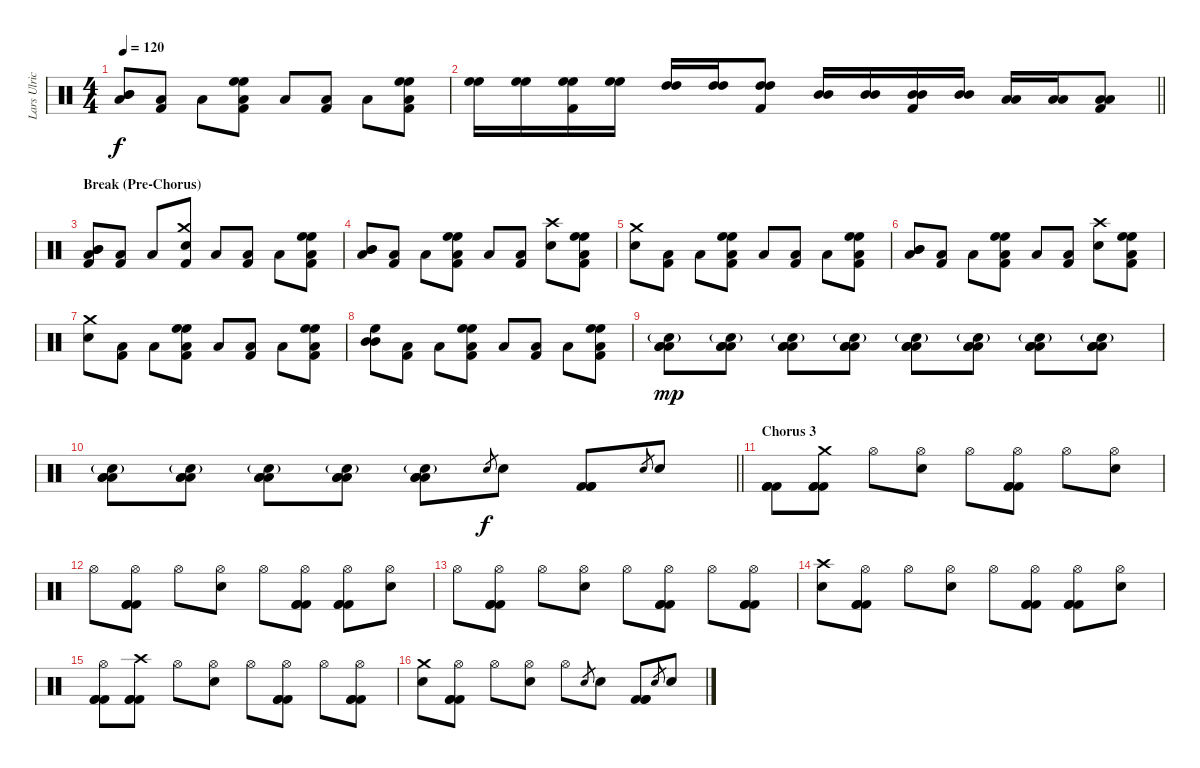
\track ("Lars Ulrich" "Lars Ulric") {instrument percussion}
\staff {score}
\articulation defaults
\ts (4 4)
\tempo 120
\clef neutral
\ks c
("Mid Tom (hit)" "Low Floor Tom (hit)" "Mid Tom (hit)").8{dy f} ("Low Floor Tom (hit)" "Kick (hit) 2").8 "Low Floor Tom (hit)".8 ("High Floor Tom (hit)" "Low Floor Tom (hit)" "High Floor Tom (hit)" "Kick (hit) 2").8 "Low Floor Tom (hit)".8 ("Low Floor Tom (hit)" "Kick (hit) 2").8 "Low Floor Tom (hit)".8 ("High Floor Tom (hit)" "Low Floor Tom (hit)" "High Floor Tom (hit)" "Kick (hit) 2").8 |
\barLineRight lightlight
("High Floor Tom (hit)" "High Floor Tom (hit)").16 ("High Floor Tom (hit)" "High Floor Tom (hit)").16 ("High Floor Tom (hit)" "High Floor Tom (hit)" "Kick (hit) 2").16 ("High Floor Tom (hit)" "High Floor Tom (hit)").16 ("High Tom (hit)" "High Tom (hit)").16 ("High Tom (hit)" "High Tom (hit)").16 ("High Tom (hit)" "High Tom (hit)" "Kick (hit) 2").8 ("Mid Tom (hit)" "Mid Tom (hit)").16 ("Mid Tom (hit)" "Mid Tom (hit)").16 ("Mid Tom (hit)" "Mid Tom (hit)" "Kick (hit) 2").16 ("Mid Tom (hit)" "Mid Tom (hit)").16 ("Low Tom (hit)" "Low Tom (hit)").16 ("Low Tom (hit)" "Low Tom (hit)").16 ("Low Floor Tom (hit)" "Low Floor Tom (hit)" "Kick (hit) 2").8 |
\section ("" "Break (Pre-Chorus)")
("Mid Tom (hit)" "Low Floor Tom (hit)" "Mid Tom (hit)" "Kick (hit) 2").8 ("Low Floor Tom (hit)" "Kick (hit) 2").8 "Low Floor Tom (hit)".8 ("Crash medium (hit)" "Electric Snare (hit)" "Kick (hit) 2").8 "Low Floor Tom (hit)".8 ("Low Floor Tom (hit)" "Kick (hit) 2").8 "Low Floor Tom (hit)".8 ("High Floor Tom (hit)" "Low Floor Tom (hit)" "High Floor Tom (hit)" "Kick (hit) 2").8 |
("Mid Tom (hit)" "Low Floor Tom (hit)" "Mid Tom (hit)").8 ("Low Floor Tom (hit)" "Kick (hit) 2").8 "Low Floor Tom (hit)".8 ("High Floor Tom (hit)" "Low Floor Tom (hit)" "High Floor Tom (hit)" "Kick (hit) 2").8 "Low Floor Tom (hit)".8 ("Low Floor Tom (hit)" "Kick (hit) 2").8 ("Crash high (hit)" "Electric Snare (hit)").8 ("High Floor Tom (hit)" "Low Floor Tom (hit)" "High Floor Tom (hit)" "Kick (hit) 2").8 |
("Crash medium (hit)" "Electric Snare (hit)").8 ("Low Floor Tom (hit)" "Kick (hit) 2").8 "Low Floor Tom (hit)".8 ("High Floor Tom (hit)" "Low Floor Tom (hit)" "High Floor Tom (hit)" "Kick (hit) 2").8 "Low Floor Tom (hit)".8 ("Low Floor Tom (hit)" "Kick (hit) 2").8 "Low Floor Tom (hit)".8 ("High Floor Tom (hit)" "Low Floor Tom (hit)" "High Floor Tom (hit)" "Kick (hit) 2").8 |
("Mid Tom (hit)" "Low Floor Tom (hit)" "Mid Tom (hit)").8 ("Low Floor Tom (hit)" "Kick (hit) 2").8 "Low Floor Tom (hit)".8 ("High Floor Tom (hit)" "Low Floor Tom (hit)" "High Floor Tom (hit)" "Kick (hit) 2").8 "Low Floor Tom (hit)".8 ("Low Floor Tom (hit)" "Kick (hit) 2").8 ("Crash high (hit)" "Electric Snare (hit)").8 ("High Floor Tom (hit)" "Low Floor Tom (hit)" "High Floor Tom (hit)" "Kick (hit) 2").8 |
("Crash medium (hit)" "Electric Snare (hit)").8 ("Low Floor Tom (hit)" "Kick (hit) 2").8 "Low Floor Tom (hit)".8 ("High Floor Tom (hit)" "Low Floor Tom (hit)" "High Floor Tom (hit)" "Kick (hit) 2").8 "Low Floor Tom (hit)".8 ("Low Floor Tom (hit)" "Kick (hit) 2").8 "Low Floor Tom (hit)".8 ("High Floor Tom (hit)" "Low Floor Tom (hit)" "High Floor Tom (hit)" "Kick (hit) 2").8 |
("Mid Tom (hit)" "High Floor Tom (hit)" "Mid Tom (hit)").8 ("Low Floor Tom (hit)" "Kick (hit) 2").8 "Low Floor Tom (hit)".8 ("High Floor Tom (hit)" "Low Floor Tom (hit)" "High Floor Tom (hit)" "Kick (hit) 2").8 "Low Floor Tom (hit)".8 ("Low Floor Tom (hit)" "Kick (hit) 2").8 "Low Floor Tom (hit)".8 ("High Floor Tom (hit)" "Low Floor Tom (hit)" "High Floor Tom (hit)" "Kick (hit) 2").8 |
("Low Floor Tom (hit)" "Low Floor Tom (hit)" "Low Floor Tom (hit)" "Electric Snare (hit)"{g}).8{dy mp volume 8} ("Low Floor Tom (hit)" "Low Floor Tom (hit)" "Low Floor Tom (hit)" "Electric Snare (hit)"{g}).8{volume 16} ("Low Floor Tom (hit)" "Low Floor Tom (hit)" "Low Floor Tom (hit)" "Electric Snare (hit)"{g}).8 ("Low Floor Tom (hit)" "Low Floor Tom (hit)" "Low Floor Tom (hit)" "Electric Snare (hit)"{g}).8 ("Low Floor Tom (hit)" "Low Floor Tom (hit)" "Low Floor Tom (hit)" "Electric Snare (hit)"{g}).8 ("Low Floor Tom (hit)" "Low Floor Tom (hit)" "Low Floor Tom (hit)" "Electric Snare (hit)"{g}).8 ("Low Floor Tom (hit)" "Low Floor Tom (hit)" "Low Floor Tom (hit)" "Electric Snare (hit)"{g}).8 ("Low Floor Tom (hit)" "Low Floor Tom (hit)" "Low Floor Tom (hit)" "Electric Snare (hit)"{g}).8 |
\barLineRight lightlight
("Low Floor Tom (hit)" "Low Floor Tom (hit)" "Low Floor Tom (hit)" "Electric Snare (hit)"{g}).8 ("Low Floor Tom (hit)" "Low Floor Tom (hit)" "Low Floor Tom (hit)" "Electric Snare (hit)"{g}).8 ("Low Floor Tom (hit)" "Low Floor Tom (hit)" "Low Floor Tom (hit)" "Electric Snare (hit)"{g}).8 ("Low Floor Tom (hit)" "Low Floor Tom (hit)" "Low Floor Tom (hit)" "Electric Snare (hit)"{g}).8 ("Low Floor Tom (hit)" "Low Floor Tom (hit)" "Low Floor Tom (hit)" "Electric Snare (hit)"{g}).8 "Electric Snare (hit)".8{gr dy f} "Electric Snare (hit)".8 ("Kick (hit) 2" "Kick (hit) 2" "Kick (hit) 2").8 "Electric Snare (hit)".8{gr} "Electric Snare (hit)".8 |
\section ("" "Chorus 3")
("Kick (hit) 2" "Kick (hit) 2" "Kick (hit) 2").8 ("Crash medium (hit)" "Kick (hit) 2" "Kick (hit) 2" "Kick (hit) 2").8 "Hi-Hat (open)".8 ("Hi-Hat (open)" "Electric Snare (hit)").8 "Hi-Hat (open)".8 ("Hi-Hat (open)" "Kick (hit) 2" "Kick (hit) 2" "Kick (hit) 2").8 "Hi-Hat (open)".8 ("Hi-Hat (open)" "Electric Snare (hit)").8 |
"Hi-Hat (open)".8 ("Hi-Hat (open)" "Kick (hit) 2" "Kick (hit) 2" "Kick (hit) 2").8 "Hi-Hat (open)".8 ("Hi-Hat (open)" "Electric Snare (hit)").8 "Hi-Hat (open)".8 ("Hi-Hat (open)" "Kick (hit) 2" "Kick (hit) 2" "Kick (hit) 2").8 ("Hi-Hat (open)" "Kick (hit) 2" "Kick (hit) 2" "Kick (hit) 2").8 ("Hi-Hat (open)" "Electric Snare (hit)").8 |
"Hi-Hat (open)".8 ("Hi-Hat (open)" "Kick (hit) 2" "Kick (hit) 2" "Kick (hit) 2").8 "Hi-Hat (open)".8 ("Hi-Hat (open)" "Electric Snare (hit)").8 "Hi-Hat (open)".8 ("Hi-Hat (open)" "Kick (hit) 2" "Kick (hit) 2" "Kick (hit) 2").8 "Hi-Hat (open)".8 ("Hi-Hat (open)" "Kick (hit) 2" "Kick (hit) 2" "Kick (hit) 2").8 |
("Crash high (hit)" "Electric Snare (hit)").8 ("Hi-Hat (open)" "Kick (hit) 2" "Kick (hit) 2" "Kick (hit) 2").8 "Hi-Hat (open)".8 ("Hi-Hat (open)" "Electric Snare (hit)").8 "Hi-Hat (open)".8 ("Hi-Hat (open)" "Kick (hit) 2" "Kick (hit) 2" "Kick (hit) 2").8 ("Hi-Hat (open)" "Kick (hit) 2" "Kick (hit) 2" "Kick (hit) 2").8 ("Hi-Hat (open)" "Electric Snare (hit)").8 |
("Hi-Hat (open)" "Kick (hit) 2" "Kick (hit) 2" "Kick (hit) 2").8 ("Crash high (hit)" "Kick (hit) 2" "Kick (hit) 2" "Kick (hit) 2").8 "Hi-Hat (open)".8 ("Hi-Hat (open)" "Electric Snare (hit)").8 "Hi-Hat (open)".8 ("Hi-Hat (open)" "Kick (hit) 2" "Kick (hit) 2" "Kick (hit) 2").8 "Hi-Hat (open)".8 ("Hi-Hat (open)" "Kick (hit) 2" "Kick (hit) 2" "Kick (hit) 2").8 |
("Crash medium (hit)" "Electric Snare (hit)").8 ("Hi-Hat (open)" "Kick (hit) 2" "Kick (hit) 2" "Kick (hit) 2").8 "Hi-Hat (open)".8 ("Hi-Hat (open)" "Electric Snare (hit)").8 "Hi-Hat (open)".8 "Electric Snare (hit)".8{gr} "Electric Snare (hit)".8 ("Kick (hit) 2" "Kick (hit) 2" "Kick (hit) 2").8 "Electric Snare (hit)".8{gr} "Electric Snare (hit)".8
